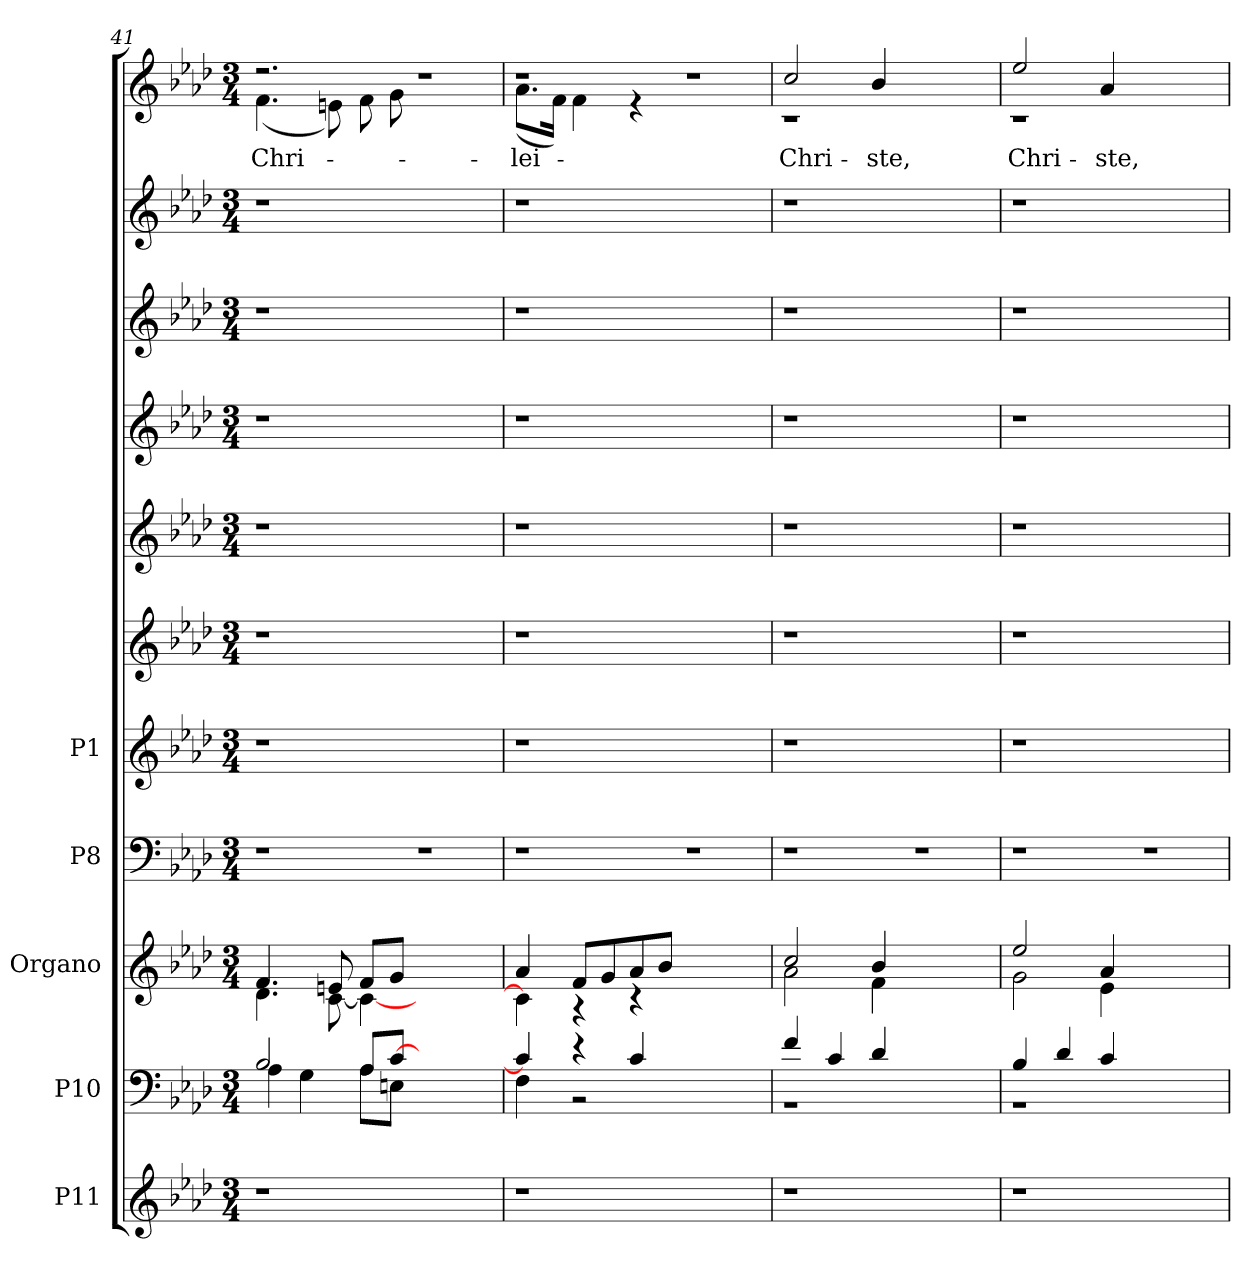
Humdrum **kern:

**kern	**kern	**kern	**kern	**kern	**kern	**kern	**kern	**kern	**kern	**kern	**text
*part5	*part4	*part3	*part2	*part1	*part1	*part1	*part1	*part1	*part1	*part1	*part1
*staff11	*staff10	*staff9	*staff8	*staff7	*staff6	*staff5	*staff4	*staff3	*staff2	*staff1	*staff1
*I"P11	*I"P10	*I"Organo	*I"P8	*I"P1	*	*	*	*	*	*	*
*clefG2	*clefF4	*clefG2	*clefF4	*clefG2	*clefG2	*clefG2	*clefG2	*clefG2	*clefG2	*clefG2	*
*k[b-e-a-d-]	*k[b-e-a-d-]	*k[b-e-a-d-]	*k[b-e-a-d-]	*k[b-e-a-d-]	*k[b-e-a-d-]	*k[b-e-a-d-]	*k[b-e-a-d-]	*k[b-e-a-d-]	*k[b-e-a-d-]	*k[b-e-a-d-]	*
*A-:	*A-:	*A-:	*A-:	*A-:	*A-:	*A-:	*A-:	*A-:	*A-:	*A-:	*
*M3/4	*M3/4	*M3/4	*M3/4	*M3/4	*M3/4	*M3/4	*M3/4	*M3/4	*M3/4	*M3/4	*
=41	=41	=41	=41	=41	=41	=41	=41	=41	=41	=41	=41
!LO:N:vis=1	!	!	!LO:N:vis=1	!LO:N:vis=1	!LO:N:vis=1	!LO:N:vis=1	!LO:N:vis=1	!LO:N:vis=1	!LO:N:vis=1	!LO:N:vis=1	!
*	*^	*^	*	*	*	*	*	*	*	*	*
!	!	!	!	!	!	!	!	!	!	!	!	!	!LO:LY:b:color=#000000
*	*	*	*	*	*	*	*	*	*	*	*	*^	*
2.r	2B-i/	4A-i\	4.fi/	4.d-i\	2.r	2.r	2.r	2.r	2.r	2.r	2.r	2.r	(4.fi\	Chri-
.	.	4Gi\	.	.	.	.	.	.	.	.	.	.	.	.
.	.	.	8eni/	[8ci\	.	.	.	.	.	.	.	.	8eni\)	.
.	8A-i/L	8A-i\L	8fi/L	4ci\_	.	.	.	.	.	.	.	.	8fi\	.
.	[8ci/J	8Eni\J	8gi/J	.	.	.	.	.	.	.	.	.	8gi\	.
!	!	!	!	!	!LO:N:vis=1	!	!	!	!	!	!	!LO:N:vis=1	!	!
2.ryy	2.ryy	2.ryy	2.ryy	2.ryy	2.r	2.ryy	2.ryy	2.ryy	2.ryy	2.ryy	2.ryy	2.r	2.ryy	.
=42	=42	=42	=42	=42	=42	=42	=42	=42	=42	=42	=42	=42	=42	=42
!LO:N:vis=1	!	!	!	!	!LO:N:vis=1	!LO:N:vis=1	!LO:N:vis=1	!LO:N:vis=1	!LO:N:vis=1	!LO:N:vis=1	!LO:N:vis=1	!LO:N:vis=1	!	!
!	!	!	!	!	!	!	!	!	!	!	!	!	!	!LO:LY:b:color=#000000
2.r	4ci/]	4Fi\	4a-i/	4ci\]	2.r	2.r	2.r	2.r	2.r	2.r	2.r	2.r	(8.a-i\L	-lei-
.	.	.	.	.	.	.	.	.	.	.	.	.	16fi\Jk)	.
.	4r	2r	8fi/L	4r	.	.	.	.	.	.	.	.	4fi\	.
.	.	.	8gi/	.	.	.	.	.	.	.	.	.	.	.
.	4ci/	.	8a-i/	4r	.	.	.	.	.	.	.	.	4r	.
.	.	.	8b-i/J	.	.	.	.	.	.	.	.	.	.	.
!	!	!	!	!	!LO:N:vis=1	!	!	!	!	!	!	!LO:N:vis=1	!	!
2.ryy	2.ryy	2.ryy	2.ryy	2.ryy	2.r	2.ryy	2.ryy	2.ryy	2.ryy	2.ryy	2.ryy	2.r	2.ryy	.
=43	=43	=43	=43	=43	=43	=43	=43	=43	=43	=43	=43	=43	=43	=43
!LO:N:vis=1	!	!LO:N:vis=1	!	!	!LO:N:vis=1	!LO:N:vis=1	!LO:N:vis=1	!LO:N:vis=1	!LO:N:vis=1	!LO:N:vis=1	!LO:N:vis=1	!	!	!
!	!	!	!	!	!	!	!	!	!	!	!	!	!LO:N:vis=1	!LO:LY:b:color=#000000
2.r	4fi/	2.r	2cci/	2a-i\	2.r	2.r	2.r	2.r	2.r	2.r	2.r	2cci/	2.r	Chri-
.	4ci/	.	.	.	.	.	.	.	.	.	.	.	.	.
!	!	!	!	!	!	!	!	!	!	!	!	!	!	!LO:LY:b:color=#000000
.	4d-i/	.	4b-i/	4fi\	.	.	.	.	.	.	.	4b-i/	.	-ste,
!	!	!	!	!	!LO:N:vis=1	!	!	!	!	!	!	!	!	!
2.ryy	2.ryy	2.ryy	2.ryy	2.ryy	2.r	2.ryy	2.ryy	2.ryy	2.ryy	2.ryy	2.ryy	2.ryy	2.ryy	.
=44	=44	=44	=44	=44	=44	=44	=44	=44	=44	=44	=44	=44	=44	=44
!LO:N:vis=1	!	!LO:N:vis=1	!	!	!LO:N:vis=1	!LO:N:vis=1	!LO:N:vis=1	!LO:N:vis=1	!LO:N:vis=1	!LO:N:vis=1	!LO:N:vis=1	!	!	!
!	!	!	!	!	!	!	!	!	!	!	!	!	!LO:N:vis=1	!LO:LY:b:color=#000000
2.r	4B-i/	2.r	2ee-i/	2gi\	2.r	2.r	2.r	2.r	2.r	2.r	2.r	2ee-i/	2.r	Chri-
.	4d-i/	.	.	.	.	.	.	.	.	.	.	.	.	.
!	!	!	!	!	!	!	!	!	!	!	!	!	!	!LO:LY:b:color=#000000
.	4ci/	.	4a-i/	4e-i\	.	.	.	.	.	.	.	4a-i/	.	-ste,
!	!	!	!	!	!LO:N:vis=1	!	!	!	!	!	!	!	!	!
2.ryy	2.ryy	2.ryy	2.ryy	2.ryy	2.r	2.ryy	2.ryy	2.ryy	2.ryy	2.ryy	2.ryy	2.ryy	2.ryy	.
*	*v	*v	*	*	*	*	*	*	*	*	*	*v	*v	*
*	*	*v	*v	*	*	*	*	*	*	*	*	*
=	=	=	=	=	=	=	=	=	=	=	=
*-	*-	*-	*-	*-	*-	*-	*-	*-	*-	*-	*-
